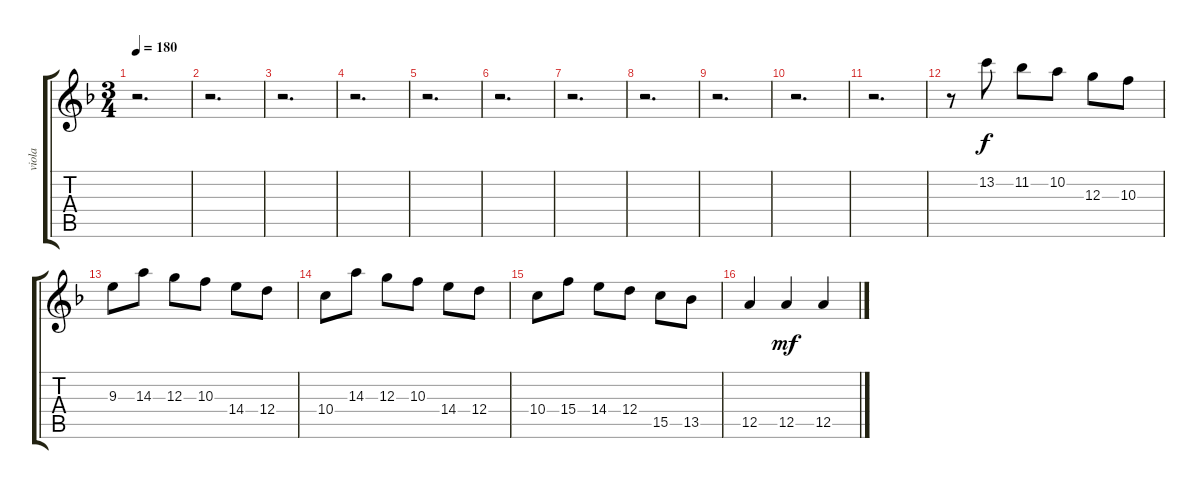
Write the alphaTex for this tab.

\track ("viola" "viola") {instrument distortionguitar}
\staff {score tabs}
\tuning (E4 B3 G3 D3 A2 E2) {hide}
\ts (3 4)
\tempo 180
\clef g2
\ks dminor
r.2{d dy f} |
r.2{d} |
r.2{d} |
r.2{d} |
r.2{d} |
r.2{d} |
r.2{d} |
r.2{d} |
r.2{d} |
r.2{d} |
r.2{d} |
r.8 13.2.8 11.2.8 10.2.8 12.3.8 10.3.8 |
9.3.8 14.3.8 12.3.8 10.3.8 14.4.8 12.4.8 |
10.4.8 14.3.8 12.3.8 10.3.8 14.4.8 12.4.8 |
10.4.8 15.4.8 14.4.8 12.4.8 15.5.8 13.5.8 |
12.5.4 12.5.4{dy mf} 12.5.4
